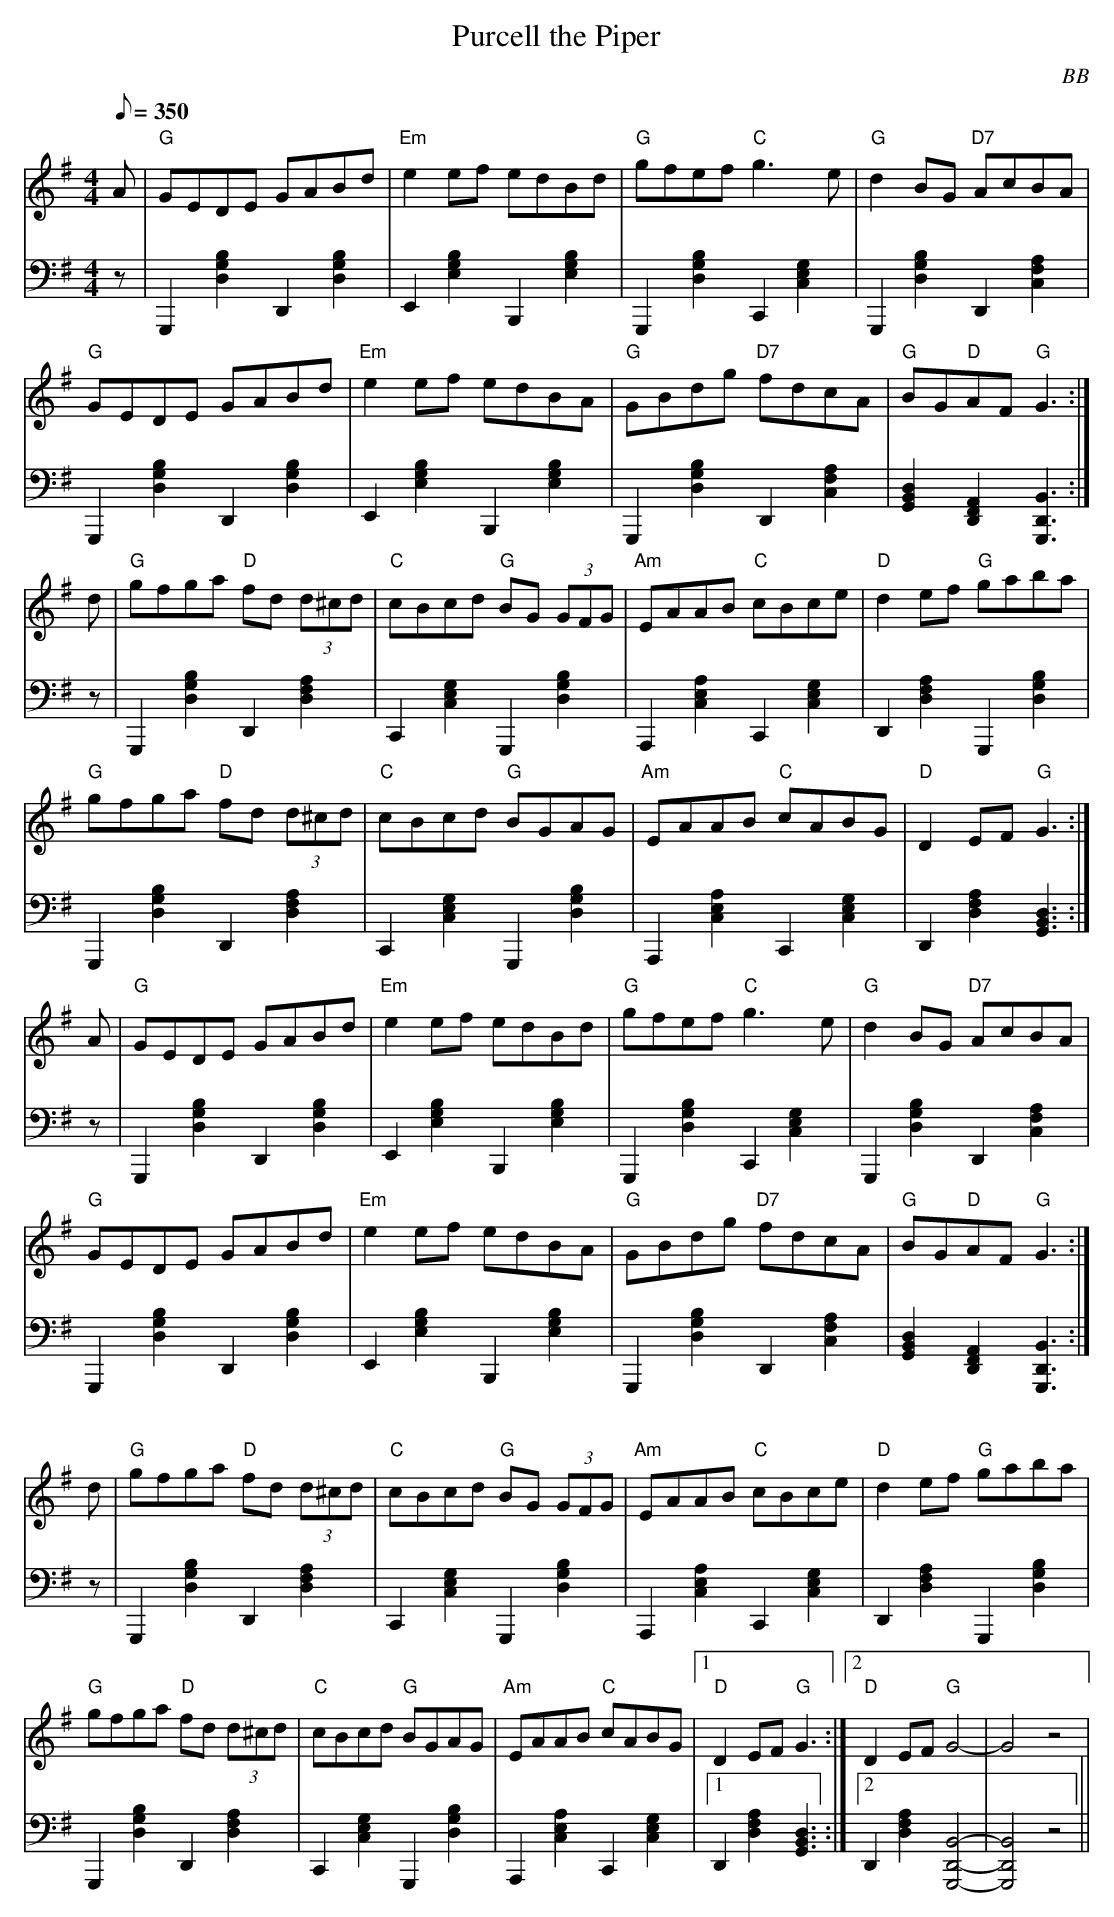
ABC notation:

X:1
T: Purcell the Piper
C: BB
M: 4/4
Q: 1/8=350
L: 1/8
V: 1 program 1 73 %flute
V: 2 volume=70 clef=bass m=D program 1 01
K: G
[V:1] A|"G"GEDE GABd|"Em"e2 ef edBd|"G"gfef "C"g3 e|"G"d2 BG "D7"AcBA|
[V:2] z|G,,2[G2B2D2]D,2[G2B2D2]|E,2[E2B2G2]B,,2[E2G2B2]|G,,2[G2B2D2]C,2[E2G2C2]|\
G,,2[G2B2D2]D,2[A2C2F2]|
[V:1] "G"GEDE GABd|"Em"e2 ef edBA|"G"GBdg "D7"fdcA|"G"BG"D"AF "G"G3 :|
[V:2] G,,2[G2B2D2]D,2[G2B2D2]|E,2[E2B2G2]B,,2[E2G2B2]|\
G,,2[G2B2D2]D,2[A2C2F2]|[G,2B,2D2][D,2F,2A,2][G,,3B,3D,3]:|
[V:1] d|"G"gfga "D"fd (3d^cd|"C"cBcd "G"BG (3GFG|"Am"EAAB "C"cBce|"D"d2ef "G"gaba|
[V:2] z|G,,2[G2B2D2]D,2[A2D2F2]|C,2[E2G2C2]G,,2[G2B2D2]|A,,2[A2C2E2]C,2[E2G2C2]|\
D,2[A2D2F2]G,,2[G2B2D2]|
[V:1] "G"gfga "D"fd (3d^cd|"C"cBcd "G"BGAG|"Am"EAAB "C"cABG|"D"D2EF "G"G3 :|
[V:2] G,,2[G2B2D2]D,2[A2D2F2]|C,2[E2G2C2]G,,2[G2B2D2]|A,,2[A2C2E2]C,2[E2G2C2]|\
D,2[A2D2F2][G,3B,3D3] :|
[V:1] A|"G"GEDE GABd|"Em"e2 ef edBd|"G"gfef "C"g3 e|"G"d2 BG "D7"AcBA|
[V:2] z|G,,2[G2B2D2]D,2[G2B2D2]|E,2[E2B2G2]B,,2[E2G2B2]|G,,2[G2B2D2]C,2[E2G2C2]|\
G,,2[G2B2D2]D,2[A2C2F2]|
[V:1] "G"GEDE GABd|"Em"e2 ef edBA|"G"GBdg "D7"fdcA|"G"BG"D"AF "G"G3 :|
[V:2] G,,2[G2B2D2]D,2[G2B2D2]|E,2[E2B2G2]B,,2[E2G2B2]|\
G,,2[G2B2D2]D,2[A2C2F2]|[G,2B,2D2][D,2F,2A,2][G,,3B,3D,3]:|
[V:1] d|"G"gfga "D"fd (3d^cd|"C"cBcd "G"BG (3GFG|"Am"EAAB "C"cBce|"D"d2ef "G"gaba|
[V:2] z|G,,2[G2B2D2]D,2[A2D2F2]|C,2[E2G2C2]G,,2[G2B2D2]|A,,2[A2C2E2]C,2[E2G2C2]|\
D,2[A2D2F2]G,,2[G2B2D2]|
[V:1] "G"gfga "D"fd (3d^cd|"C"cBcd "G"BGAG|"Am"EAAB "C"cABG|1 "D"D2EF "G"G3 :|2\
"D"D2EF "G"G4-|G4 z4|
[V:2] G,,2[G2B2D2]D,2[A2D2F2]|C,2[E2G2C2]G,,2[G2B2D2]|A,,2[A2C2E2]C,2[E2G2C2]|1\
D,2[A2D2F2][G,3B,3D3] :|2 D,2[A2D2F2][G,,4-D,4-B,4-]|[G,,4D,4B,4] z4||
